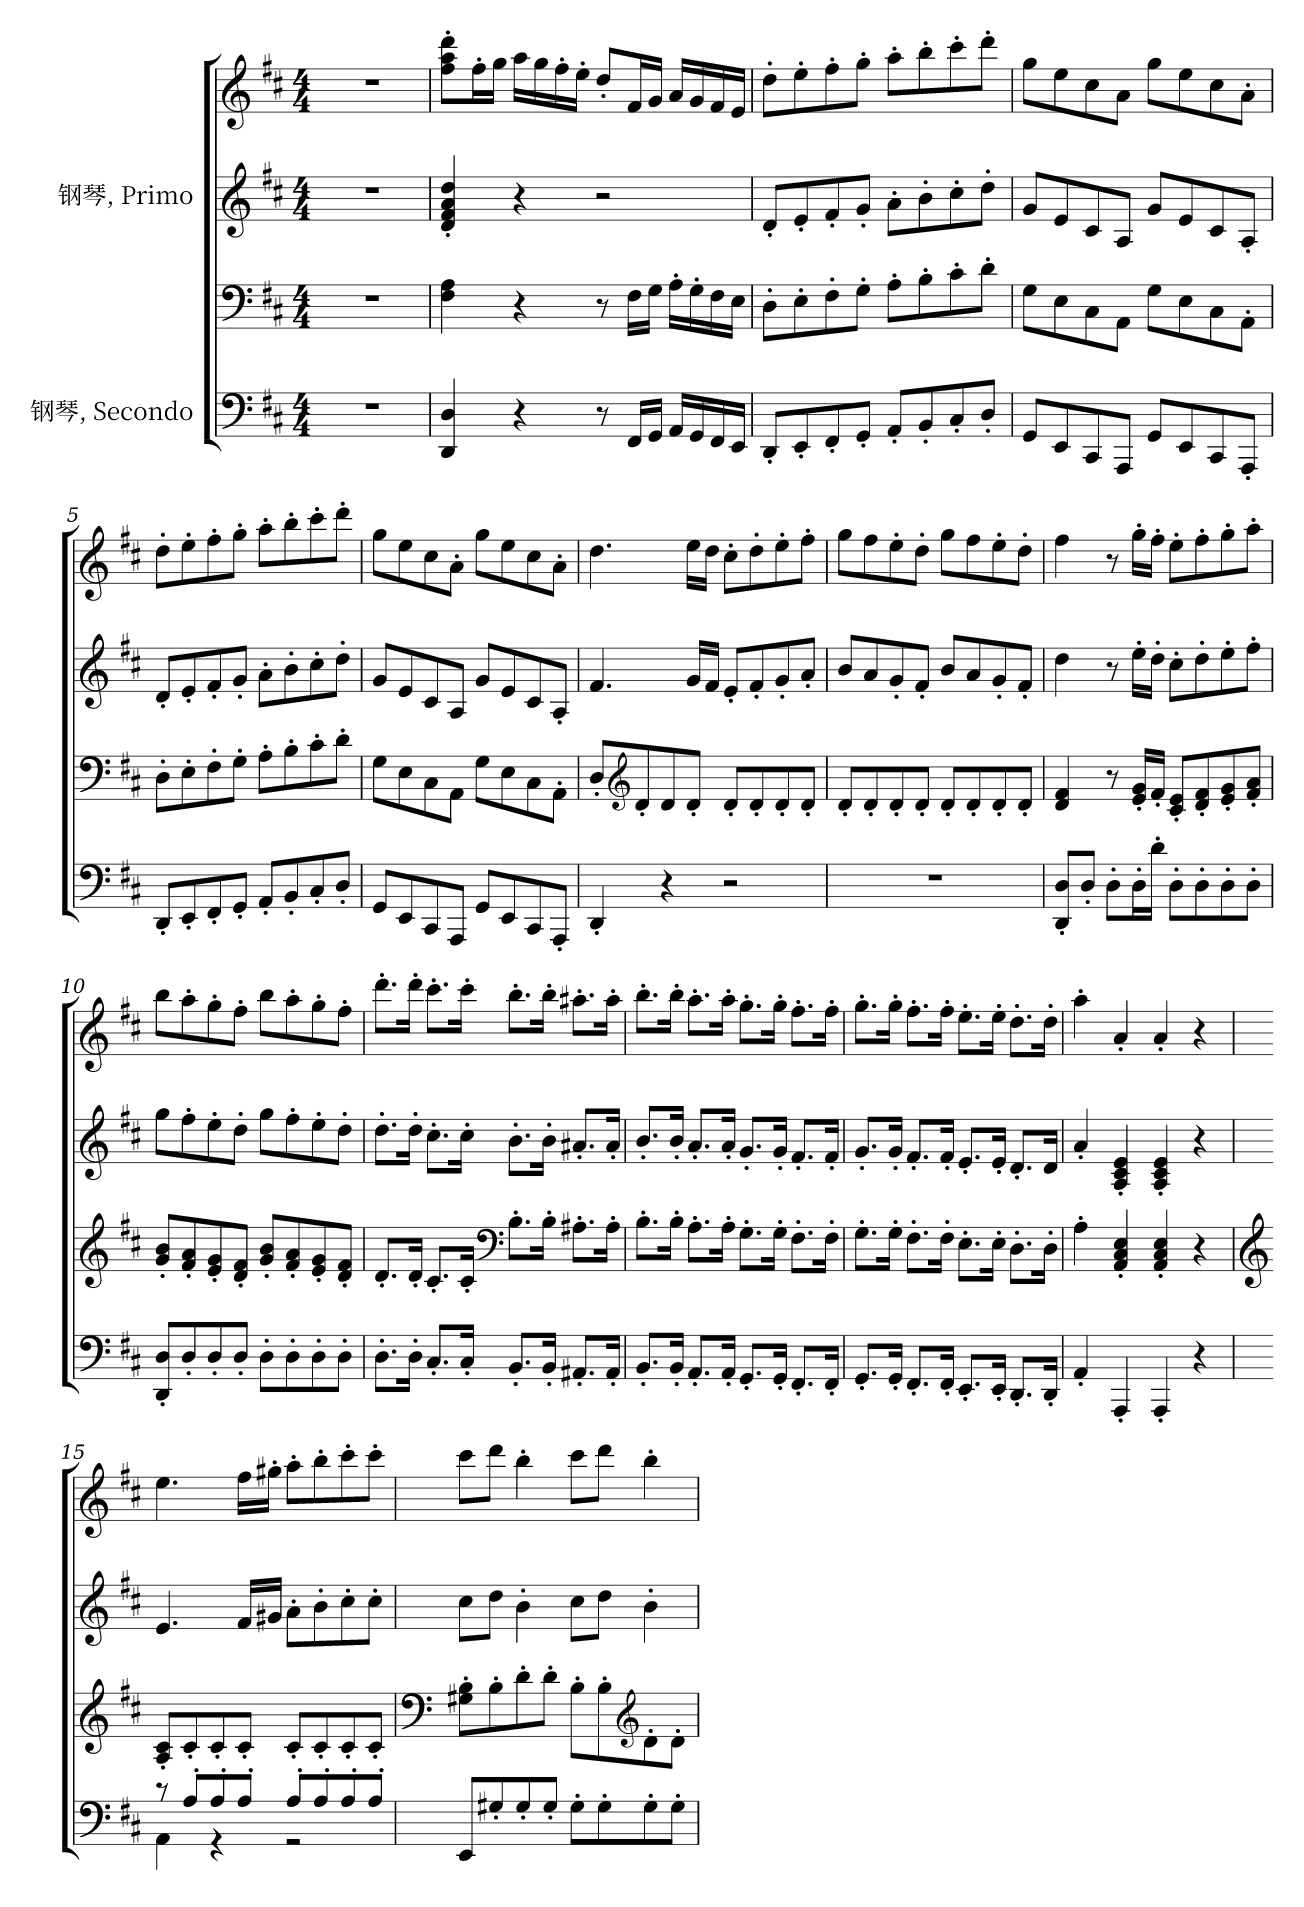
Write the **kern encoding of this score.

**kern	**kern	**kern	**kern
*part2	*part2	*part1	*part1
*staff4	*staff3	*staff2	*staff1
*I"钢琴, Secondo	*	*I"钢琴, Primo	*
*clefF4	*clefF4	*clefG2	*clefG2
*k[f#c#]	*k[f#c#]	*k[f#c#]	*k[f#c#]
*M4/4	*M4/4	*M4/4	*M4/4
*MM110	*MM110	*MM110	*MM110
=1	=1	=1	=1
1r	1r	1r	1r
=2	=2	=2	=2
4DD/ 4D/	4F#\ 4A\	4d/' 4f#/' 4a/' 4dd/'	8ff#\' 8aa\' 8ddd\'L
.	.	.	16ff#'\L
.	.	.	16gg\JJ
4r	4r	4r	16aa\LL
.	.	.	16gg\
.	.	.	16ff#'\
.	.	.	16ee'\JJ
8r	8r	2r	8dd'/L
16FF#/LL	16F#\LL	.	16f#/L
16GG/JJ	16G\JJ	.	16g/JJ
16AA/LL	16A'\LL	.	16a/LL
16GG/	16G'\	.	16g/
16FF#/	16F#\	.	16f#/
16EE/JJ	16E\JJ	.	16e/JJ
=3	=3	=3	=3
8DD'/L	8D'\L	8d'/L	8dd'\L
8EE'/	8E'\	8e'/	8ee'\
8FF#'/	8F#'\	8f#'/	8ff#'\
8GG'/J	8G'\J	8g'/J	8gg'\J
8AA'/L	8A'\L	8a'\L	8aa'\L
8BB'/	8B'\	8b'\	8bb'\
8C#'/	8c#'\	8cc#'\	8ccc#'\
8D'/J	8d'\J	8dd'\J	8ddd'\J
=4	=4	=4	=4
8GG/L	8G\L	8g/L	8gg\L
8EE/	8E\	8e/	8ee\
8CC#/	8C#\	8c#/	8cc#\
8AAA/J	8AA\J	8A/J	8a\J
8GG/L	8G\L	8g/L	8gg\L
8EE/	8E\	8e/	8ee\
8CC#/	8C#\	8c#/	8cc#\
8AAA'/J	8AA'\J	8A'/J	8a'\J
!!LO:LB:g=z
=5	=5	=5	=5
8DD'/L	8D'\L	8d'/L	8dd'\L
8EE'/	8E'\	8e'/	8ee'\
8FF#'/	8F#'\	8f#'/	8ff#'\
8GG'/J	8G'\J	8g'/J	8gg'\J
8AA'/L	8A'\L	8a'\L	8aa'\L
8BB'/	8B'\	8b'\	8bb'\
8C#'/	8c#'\	8cc#'\	8ccc#'\
8D'/J	8d'\J	8dd'\J	8ddd'\J
=6	=6	=6	=6
8GG/L	8G\L	8g/L	8gg\L
8EE/	8E\	8e/	8ee\
8CC#/	8C#\	8c#/	8cc#\
8AAA/J	8AA\J	8A/J	8a'\J
8GG/L	8G\L	8g/L	8gg\L
8EE/	8E\	8e/	8ee\
8CC#/	8C#\	8c#/	8cc#\
8AAA'/J	8AA'\J	8A'/J	8a'\J
=7	=7	=7	=7
4DD'/	8D'/L	4.f#/	4.dd\
*	*clefG2	*	*
.	8d'/	.	.
4r	8d/	.	.
.	8d'/J	16g/LL	16ee\LL
.	.	16f#/JJ	16dd\JJ
2r	8d'/L	8e'/L	8cc#'\L
.	8d'/	8f#'/	8dd'\
.	8d'/	8g'/	8ee'\
.	8d'/J	8a'/J	8ff#'\J
=8	=8	=8	=8
1r	8d'/L	8b/L	8gg\L
.	8d'/	8a/	8ff#\
.	8d'/	8g'/	8ee'\
.	8d'/J	8f#'/J	8dd'\J
.	8d'/L	8b/L	8gg\L
.	8d'/	8a/	8ff#\
.	8d'/	8g'/	8ee'\
.	8d'/J	8f#'/J	8dd'\J
!!LO:LB:g=z
=9	=9	=9	=9
8DD/' 8D/'L	4d/ 4f#/	4dd\	4ff#\
8D'/J	.	.	.
8D'\L	8r	8r	8r
16D'\L	16e/' 16g/'LL	16ee'\LL	16gg'\LL
16d'\JJ	16f#'/JJ	16dd'\JJ	16ff#'\JJ
8D'\L	8c#/' 8e/'L	8cc#'\L	8ee'\L
8D'\	8d/' 8f#/'	8dd'\	8ff#'\
8D'\	8e/' 8g/'	8ee'\	8gg'\
8D'\J	8f#/' 8a/'J	8ff#'\J	8aa'\J
=10	=10	=10	=10
8DD/' 8D/'L	8g/' 8b/'L	8gg\L	8bb\L
8D'/	8f#/' 8a/'	8ff#'\	8aa'\
8D'/	8e/' 8g/'	8ee'\	8gg'\
8D'/J	8d/' 8f#/'J	8dd'\J	8ff#'\J
8D'\L	8g/' 8b/'L	8gg\L	8bb\L
8D'\	8f#/' 8a/'	8ff#'\	8aa'\
8D'\	8e/' 8g/'	8ee'\	8gg'\
8D'\J	8d/' 8f#/'J	8dd'\J	8ff#'\J
=11	=11	=11	=11
8.D'\L	8.d'/L	8.dd'\L	8.ddd'\L
16D'\Jk	16d'/Jk	16dd'\Jk	16ddd'\Jk
8.C#'/L	8.c#'/L	8.cc#'\L	8.ccc#'\L
16C#'/Jk	16c#'/Jk	16cc#'\Jk	16ccc#'\Jk
*	*clefF4	*	*
8.BB'/L	8.B'\L	8.b'\L	8.bb'\L
16BB'/Jk	16B'\Jk	16b'\Jk	16bb'\Jk
8.AA#X'/L	8.A#X'\L	8.a#X'/L	8.aa#X'\L
16AA#'/Jk	16A#'\Jk	16a#'/Jk	16aa#'\Jk
!!LO:PB:g=z
=12	=12	=12	=12
8.BB'/L	8.B'\L	8.b'/L	8.bb'\L
16BB'/Jk	16B'\Jk	16b'/Jk	16bb'\Jk
8.AA'/L	8.A'\L	8.a'/L	8.aa'\L
16AA'/Jk	16A'\Jk	16a'/Jk	16aa'\Jk
8.GG'/L	8.G'\L	8.g'/L	8.gg'\L
16GG'/Jk	16G'\Jk	16g'/Jk	16gg'\Jk
8.FF#'/L	8.F#'\L	8.f#'/L	8.ff#'\L
16FF#'/Jk	16F#'\Jk	16f#'/Jk	16ff#'\Jk
=13	=13	=13	=13
8.GG'/L	8.G'\L	8.g'/L	8.gg'\L
16GG'/Jk	16G'\Jk	16g'/Jk	16gg'\Jk
8.FF#'/L	8.F#'\L	8.f#'/L	8.ff#'\L
16FF#'/Jk	16F#'\Jk	16f#'/Jk	16ff#'\Jk
8.EE'/L	8.E'\L	8.e'/L	8.ee'\L
16EE'/Jk	16E'\Jk	16e'/Jk	16ee'\Jk
8.DD'/L	8.D'\L	8.d'/L	8.dd'\L
16DD'/Jk	16D'\Jk	16d/Jk	16dd'\Jk
=14	=14	=14	=14
4AA'/	4A'\	4a'/	4aa'\
4AAA'/	4AA/' 4C#/' 4E/'	4A/' 4c#/' 4e/'	4a'/
4AAA'/	4AA/' 4C#/' 4E/'	4A/' 4c#/' 4e/'	4a'/
4r	4r	4r	4r
=15	=15	=15	=15
*	*clefG2	*	*
*^	*	*	*
8r	4AA\	8A/' 8c#/'L	4.e/	4.ee\
8A'/L	.	8c#'/	.	.
8A'/	4r	8c#'/	.	.
8A'/J	.	8c#'/J	16f#/LL	16ff#\LL
.	.	.	16g#X/JJ	16gg#X'\JJ
8A'/L	2r	8c#'/L	8a'\L	8aa'\L
8A'/	.	8c#'/	8b'\	8bb'\
8A'/	.	8c#'/	8cc#'\	8ccc#'\
8A'/J	.	8c#'/J	8cc#'\J	8ccc#'\J
*v	*v	*	*	*
!!LO:LB:g=z
=16	=16	=16	=16
*	*clefF4	*	*
8EE/L	8G#X\' 8B\'L	8cc#\L	8ccc#\L
8G#X'/	8B'\	8dd\J	8ddd\J
8G#'/	8d'\	4b'\	4bb'\
8G#'/J	8d'\J	.	.
8G#'\L	8B'\L	8cc#\L	8ccc#\L
8G#'\	8B'\	8dd\J	8ddd\J
*	*clefG2	*	*
8G#'\	8d'\	4b'\	4bb'\
8G#'\J	8d'\J	.	.
=	=	=	=
*-	*-	*-	*-
